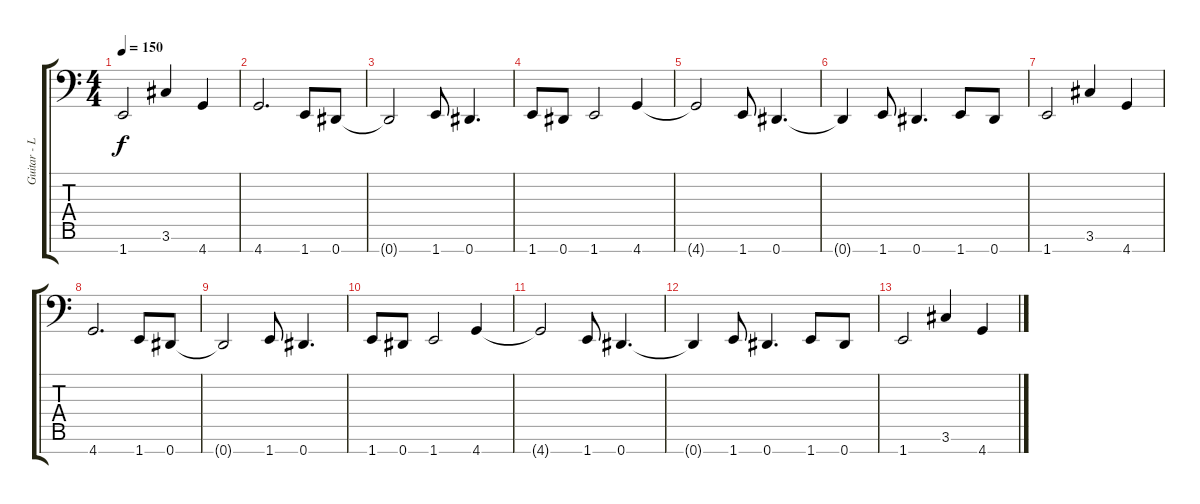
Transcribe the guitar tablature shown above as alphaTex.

\track ("Guitar - Left" "Guitar - L") {instrument distortionguitar}
\staff {score tabs}
\tuning (Eb3 F3 Db3 Ab2 Eb2 Bb1 Eb1) {hide}
\ts (4 4)
\tempo 150
\clef f4
\ks c
1.7.2{dy f} 3.6.4 4.7.4 |
4.7.2{d} 1.7.8 0.7.8 |
0.7{t}.2 1.7.8 0.7.4{d} |
1.7.8 0.7.8 1.7.2 4.7.4 |
4.7{t}.2 1.7.8 0.7.4{d} |
0.7{t}.4 1.7.8 0.7.4{d} 1.7.8 0.7.8 |
1.7.2 3.6.4 4.7.4 |
4.7.2{d} 1.7.8 0.7.8 |
0.7{t}.2 1.7.8 0.7.4{d} |
1.7.8 0.7.8 1.7.2 4.7.4 |
4.7{t}.2 1.7.8 0.7.4{d} |
0.7{t}.4 1.7.8 0.7.4{d} 1.7.8 0.7.8 |
1.7.2 3.6.4 4.7.4
